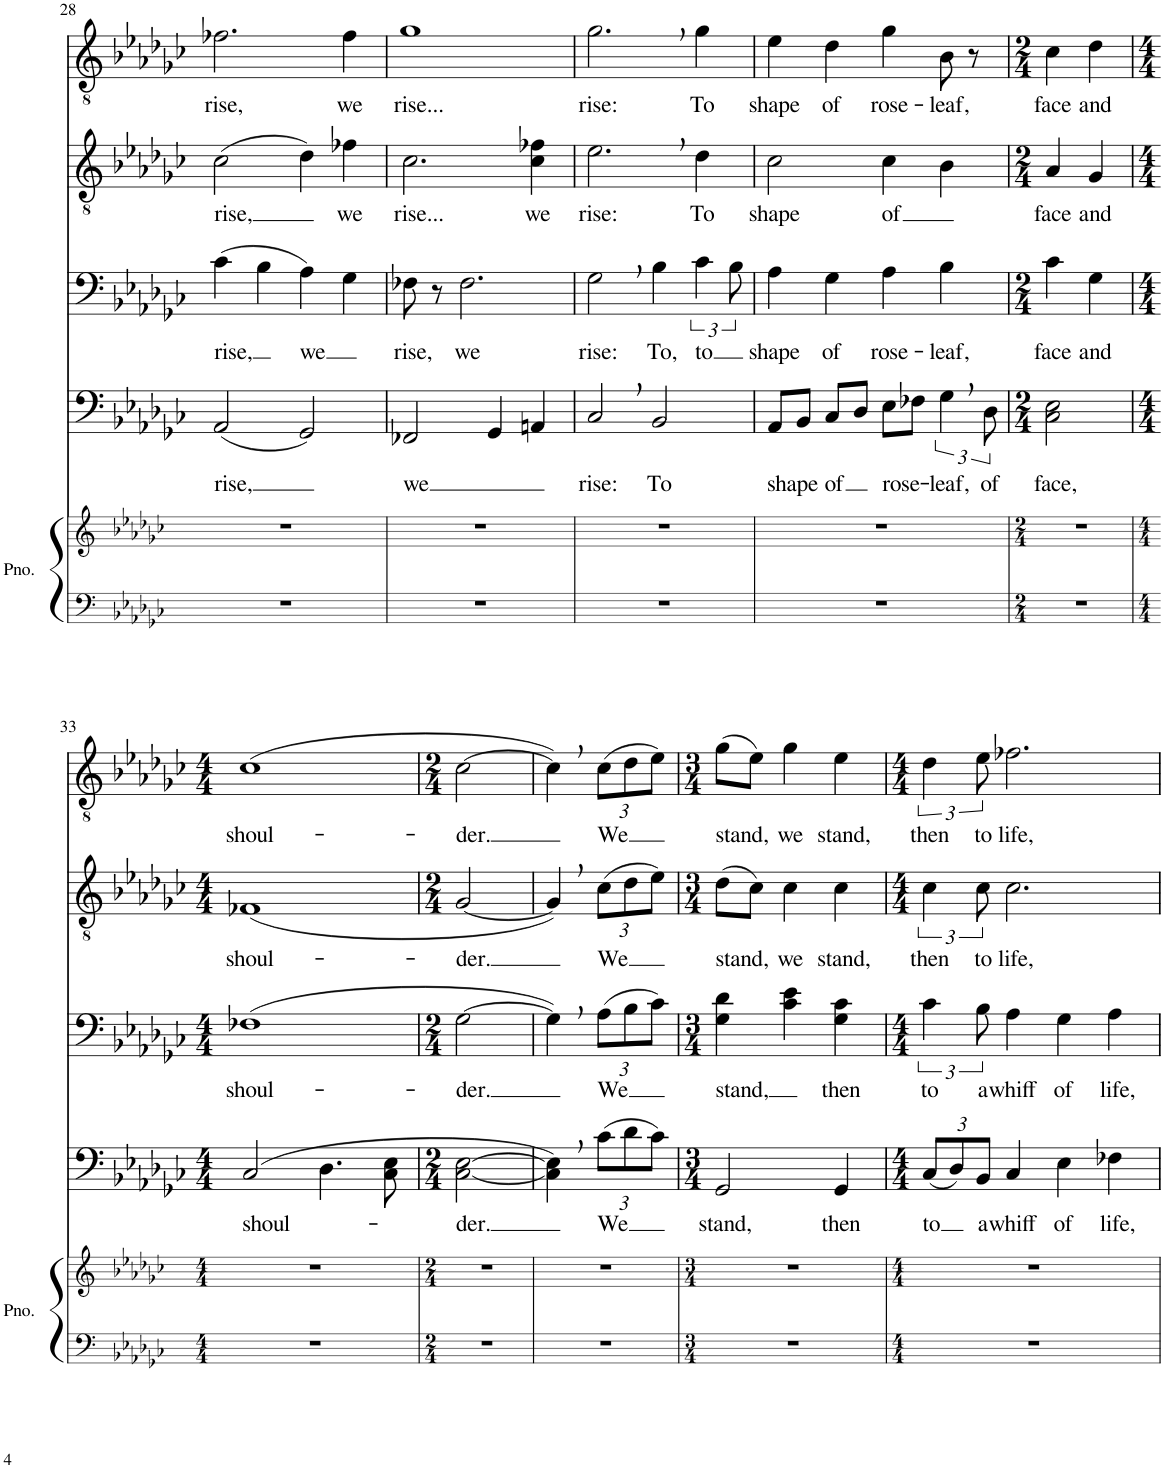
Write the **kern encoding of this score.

**kern	**kern	**kern	**text	**kern	**text	**kern	**text	**kern	**text
*part5	*part5	*part4	*part4	*part3	*part3	*part2	*part2	*part1	*part1
*staff6	*staff5	*staff4	*staff4	*staff3	*staff3	*staff2	*staff2	*staff1	*staff1
*I"Piano	*	*I"Bass II	*	*I"Bass I	*	*I"Tenor II	*	*I"Tenor I	*
*I'Pno.	*	*	*	*	*	*	*	*	*
!!LO:PB:g=z
*clefF4	*clefG2	*clefF4	*	*clefF4	*	*clefGv2	*	*clefGv2	*
*k[b-e-a-d-g-c-]	*k[b-e-a-d-g-c-]	*k[b-e-a-d-g-c-]	*	*k[b-e-a-d-g-c-]	*	*k[b-e-a-d-g-c-]	*	*k[b-e-a-d-g-c-]	*
*M4/4	*M4/4	*M4/4	*	*M4/4	*	*M4/4	*	*M4/4	*
=28	=28	=28	=28	=28	=28	=28	=28	=28	=28
!	!	!	!LO:LY:b	!	!LO:LY:b	!	!LO:LY:b	!	!LO:LY:b
1r	1r	(2AA-/	-rise,	(4c-\	rise,	(2c-\	rise,	2.f-X\	rise,
.	.	.	.	4B-\	.	.	.	.	.
!	!	!	!	!	!LO:LY:b	!	!	!	!
.	.	2GG-/)	.	4A-\)	we	4d-\)	.	.	.
!	!	!	!	!	!	!	!LO:LY:b	!	!LO:LY:b
.	.	.	.	4G-\	.	4f-X\	we	4f-\	we
=29	=29	=29	=29	=29	=29	=29	=29	=29	=29
!	!	!	!LO:LY:b	!	!LO:LY:b	!	!LO:LY:b	!	!LO:LY:b
1r	1r	2FF-X/	we	8F-X\	rise,	2.c-\	rise...	1g-	rise...
.	.	.	.	8r	.	.	.	.	.
!	!	!	!	!	!LO:LY:b	!	!	!	!
.	.	.	.	2.F-\	we	.	.	.	.
.	.	4GG-/	.	.	.	.	.	.	.
!	!	!	!	!	!	!	!LO:LY:b	!	!
.	.	4AAn/	.	.	.	4c-\ 4f-X\	we	.	.
=30	=30	=30	=30	=30	=30	=30	=30	=30	=30
!	!	!	!LO:LY:b	!	!LO:LY:b	!	!LO:LY:b	!	!LO:LY:b
1r	1r	2C-,/	rise:	2G-,\	rise:	2.e-,\	rise:	2.g-,\	rise:
!	!	!	!LO:LY:b	!	!LO:LY:b	!	!	!	!
.	.	2BB-/	To	4B-\	To,	.	.	.	.
!	!	!	!	!	!LO:LY:b	!	!LO:LY:b	!	!LO:LY:b
.	.	.	.	6c-\	to	4d-\	To	4g-\	To
.	.	.	.	12B-\	.	.	.	.	.
=31	=31	=31	=31	=31	=31	=31	=31	=31	=31
!	!	!	!LO:LY:b	!	!LO:LY:b	!	!LO:LY:b	!	!LO:LY:b
1r	1r	8AA-/L	shape	4A-\	shape	2c-\	shape	4e-\	shape
.	.	8BB-/J	.	.	.	.	.	.	.
!	!	!	!LO:LY:b	!	!LO:LY:b	!	!	!	!LO:LY:b
.	.	8C-/L	of	4G-\	of	.	.	4d-\	of
.	.	8D-/J	.	.	.	.	.	.	.
!	!	!	!LO:LY:b	!	!LO:LY:b	!	!LO:LY:b	!	!LO:LY:b
.	.	8E-\L	rose-	4A-\	rose-	4c-\	of	4g-\	rose-
.	.	8F-X\J	.	.	.	.	.	.	.
!	!	!	!LO:LY:b	!	!LO:LY:b	!	!	!	!LO:LY:b
.	.	6G-,\	-leaf,	4B-\	-leaf,	4B-\	.	8B-\	-leaf,
.	.	.	.	.	.	.	.	8r	.
!	!	!	!LO:LY:b	!	!	!	!	!	!
.	.	12D-\	of	.	.	.	.	.	.
=32	=32	=32	=32	=32	=32	=32	=32	=32	=32
*M2/4	*M2/4	*M2/4	*	*M2/4	*	*M2/4	*	*M2/4	*
!	!	!	!LO:LY:b	!	!LO:LY:b	!	!LO:LY:b	!	!LO:LY:b
2r	2r	2C-\ 2E-\	face,	4c-\	face	4A-/	face	4c-\	face
!	!	!	!	!	!LO:LY:b	!	!LO:LY:b	!	!LO:LY:b
.	.	.	.	4G-\	and	4G-/	and	4d-\	and
!!LO:LB:g=z
=33	=33	=33	=33	=33	=33	=33	=33	=33	=33
*M4/4	*M4/4	*M4/4	*	*M4/4	*	*M4/4	*	*M4/4	*
!	!	!	!LO:LY:b	!	!LO:LY:b	!	!LO:LY:b	!	!LO:LY:b
1r	1r	(2C-/	shoul-	(1F-X	shoul-	(1F-X	shoul-	(1c-	shoul-
.	.	4.D-\	.	.	.	.	.	.	.
.	.	8C-\ 8E-\	.	.	.	.	.	.	.
=34	=34	=34	=34	=34	=34	=34	=34	=34	=34
*M2/4	*M2/4	*M2/4	*	*M2/4	*	*M2/4	*	*M2/4	*
!	!	!	!LO:LY:b	!	!LO:LY:b	!	!LO:LY:b	!	!LO:LY:b
2r	2r	[2C-\ [2E-\	-der.	[2G-\	-der.	[2G-/	-der.	[2c-\	-der.
=35	=35	=35	=35	=35	=35	=35	=35	=35	=35
2r	2r	4C-\], 4E-\],)	.	4G-,\])	.	4G-,/])	.	4c-,\])	.
*	*	*Xbrackettup	*	*	*	*	*	*	*
!	!	!	!LO:LY:b	!	!	!	!	!	!
*	*	*	*	*Xbrackettup	*	*	*	*	*
!	!	!	!	!	!LO:LY:b	!	!	!	!
*	*	*	*	*	*	*Xbrackettup	*	*	*
!	!	!	!	!	!	!	!LO:LY:b	!	!
*	*	*	*	*	*	*	*	*Xbrackettup	*
!	!	!	!	!	!	!	!	!	!LO:LY:b
.	.	(12c-\L	We	(12A-\L	We	(12c-\L	We	(12c-\L	We
.	.	12d-\	.	12B-\	.	12d-\	.	12d-\	.
.	.	12c-\J)	.	12c-\J)	.	12e-\J)	.	12e-\J)	.
=36	=36	=36	=36	=36	=36	=36	=36	=36	=36
*M3/4	*M3/4	*M3/4	*	*M3/4	*	*M3/4	*	*M3/4	*
!	!	!	!LO:LY:b	!	!LO:LY:b	!	!LO:LY:b	!	!LO:LY:b
2.r	2.r	2GG-/	stand,	4G-\ 4d-\	stand,	(8d-\L	stand,	(8g-\L	stand,
.	.	.	.	.	.	8c-\J)	.	8e-\J)	.
!	!	!	!	!	!	!	!LO:LY:b	!	!LO:LY:b
.	.	.	.	4c-\ 4e-\	.	4c-\	we	4g-\	we
!	!	!	!LO:LY:b	!	!LO:LY:b	!	!LO:LY:b	!	!LO:LY:b
.	.	4GG-/	then	4G-\ 4c-\	then	4c-\	stand,	4e-\	stand,
=37	=37	=37	=37	=37	=37	=37	=37	=37	=37
*M4/4	*M4/4	*M4/4	*	*M4/4	*	*M4/4	*	*M4/4	*
!	!	!	!LO:LY:b	!	!	!	!	!	!
*	*	*	*	*brackettup	*	*	*	*	*
!	!	!	!	!	!LO:LY:b	!	!	!	!
*	*	*	*	*	*	*brackettup	*	*	*
!	!	!	!	!	!	!	!LO:LY:b	!	!
*	*	*	*	*	*	*	*	*brackettup	*
!	!	!	!	!	!	!	!	!	!LO:LY:b
1r	1r	(12C-/L	to	6c-\	to	6c-\	then	6d-\	then
.	.	12D-/)	.	.	.	.	.	.	.
!	!	!	!LO:LY:b	!	!LO:LY:b	!	!LO:LY:b	!	!LO:LY:b
.	.	12BB-/J	a	12B-\	a	12c-\	to	12e-\	to
!	!	!	!LO:LY:b	!	!LO:LY:b	!	!LO:LY:b	!	!LO:LY:b
.	.	4C-/	whiff	4A-\	whiff	2.c-\	life,	2.f-X\	life,
!	!	!	!LO:LY:b	!	!LO:LY:b	!	!	!	!
.	.	4E-\	of	4G-\	of	.	.	.	.
!	!	!	!LO:LY:b	!	!LO:LY:b	!	!	!	!
.	.	4F-X\	life,	4A-\	life,	.	.	.	.
=	=	=	=	=	=	=	=	=	=
*-	*-	*-	*-	*-	*-	*-	*-	*-	*-
